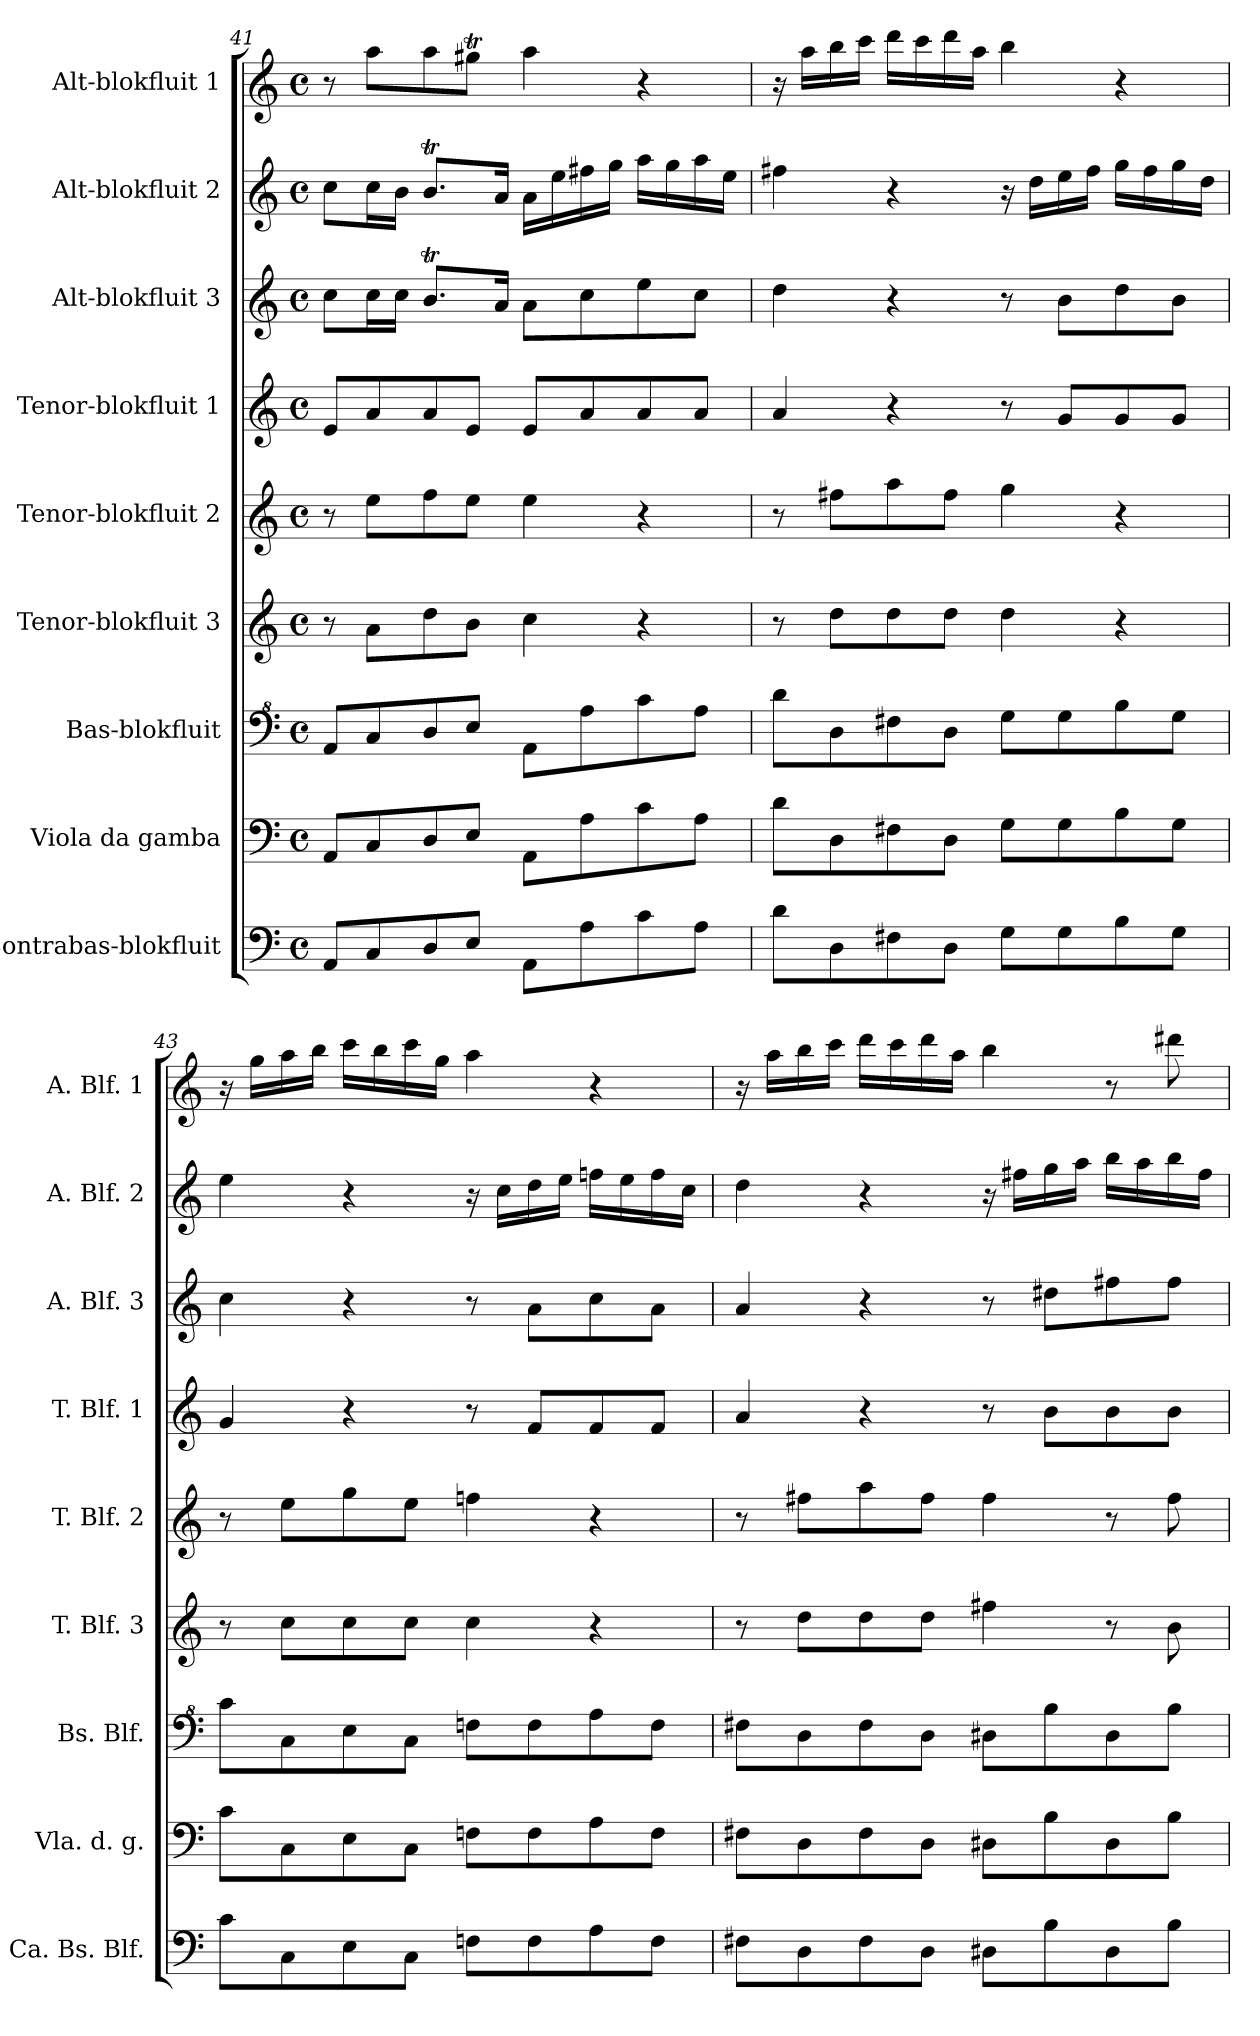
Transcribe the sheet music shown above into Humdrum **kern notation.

**kern	**kern	**kern	**kern	**kern	**kern	**kern	**kern	**kern
*part9	*part8	*part7	*part6	*part5	*part4	*part3	*part2	*part1
*staff9	*staff8	*staff7	*staff6	*staff5	*staff4	*staff3	*staff2	*staff1
*I"Contrabas-blokfluit	*I"Viola da gamba	*I"Bas-blokfluit	*I"Tenor-blokfluit 3	*I"Tenor-blokfluit 2	*I"Tenor-blokfluit 1	*I"Alt-blokfluit 3	*I"Alt-blokfluit 2	*I"Alt-blokfluit 1
*I'Ca. Bs. Blf.	*I'Vla. d. g.	*I'Bs. Blf.	*I'T. Blf. 3	*I'T. Blf. 2	*I'T. Blf. 1	*I'A. Blf. 3	*I'A. Blf. 2	*I'A. Blf. 1
!!LO:PB:g=z
*clefF4	*clefF4	*clefF^4	*clefG2	*clefG2	*clefG2	*clefG2	*clefG2	*clefG2
*k[]	*k[]	*k[]	*k[]	*k[]	*k[]	*k[]	*k[]	*k[]
*M4/4	*M4/4	*M4/4	*M4/4	*M4/4	*M4/4	*M4/4	*M4/4	*M4/4
*met(c)	*met(c)	*met(c)	*met(c)	*met(c)	*met(c)	*met(c)	*met(c)	*met(c)
=41	=41	=41	=41	=41	=41	=41	=41	=41
8AA/L	8AA/L	8A/L	8r	8r	8e/L	8cc\L	8cc\L	8r
8C/	8C/	8c/	8a\L	8ee\L	8a/	16cc\L	16cc\L	8aa\L
.	.	.	.	.	.	16cc\JJ	16b\JJ	.
8D/	8D/	8d/	8dd\	8ff\	8a/	8.bt/L	8.bt/L	8aa\
8E/J	8E/J	8e/J	8b\J	8ee\J	8e/J	.	.	8gg#Xt\J
.	.	.	.	.	.	16a/Jk	16a/Jk	.
8AA\L	8AA\L	8A\L	4cc\	4ee\	8e/L	8a\L	16a\LL	4aa\
.	.	.	.	.	.	.	16ee\	.
8A\	8A\	8a\	.	.	8a/	8cc\	16ff#X\	.
.	.	.	.	.	.	.	16gg\JJ	.
8c\	8c\	8cc\	4r	4r	8a/	8ee\	16aa\LL	4r
.	.	.	.	.	.	.	16gg\	.
8A\J	8A\J	8a\J	.	.	8a/J	8cc\J	16aa\	.
.	.	.	.	.	.	.	16ee\JJ	.
=42	=42	=42	=42	=42	=42	=42	=42	=42
8d\L	8d\L	8dd\L	8r	8r	4a/	4dd\	4ff#X\	16r
.	.	.	.	.	.	.	.	16aa\LL
8D\	8D\	8d\	8dd\L	8ff#X\L	.	.	.	16bb\
.	.	.	.	.	.	.	.	16ccc\JJ
8F#X\	8F#X\	8f#X\	8dd\	8aa\	4r	4r	4r	16ddd\LL
.	.	.	.	.	.	.	.	16ccc\
8D\J	8D\J	8d\J	8dd\J	8ff#\J	.	.	.	16ddd\
.	.	.	.	.	.	.	.	16aa\JJ
8G\L	8G\L	8g\L	4dd\	4gg\	8r	8r	16r	4bb\
.	.	.	.	.	.	.	16dd\LL	.
8G\	8G\	8g\	.	.	8g/L	8b\L	16ee\	.
.	.	.	.	.	.	.	16ff#\JJ	.
8B\	8B\	8b\	4r	4r	8g/	8dd\	16gg\LL	4r
.	.	.	.	.	.	.	16ff#\	.
8G\J	8G\J	8g\J	.	.	8g/J	8b\J	16gg\	.
.	.	.	.	.	.	.	16dd\JJ	.
!!LO:PB:g=z
=43	=43	=43	=43	=43	=43	=43	=43	=43
8c\L	8c\L	8cc\L	8r	8r	4g/	4cc\	4ee\	16r
.	.	.	.	.	.	.	.	16gg\LL
8C\	8C\	8c\	8cc\L	8ee\L	.	.	.	16aa\
.	.	.	.	.	.	.	.	16bb\JJ
8E\	8E\	8e\	8cc\	8gg\	4r	4r	4r	16ccc\LL
.	.	.	.	.	.	.	.	16bb\
8C\J	8C\J	8c\J	8cc\J	8ee\J	.	.	.	16ccc\
.	.	.	.	.	.	.	.	16gg\JJ
8Fn\L	8Fn\L	8fn\L	4cc\	4ffn\	8r	8r	16r	4aa\
.	.	.	.	.	.	.	16cc\LL	.
8F\	8F\	8f\	.	.	8f/L	8a\L	16dd\	.
.	.	.	.	.	.	.	16ee\JJ	.
8A\	8A\	8a\	4r	4r	8f/	8cc\	16ffn\LL	4r
.	.	.	.	.	.	.	16ee\	.
8F\J	8F\J	8f\J	.	.	8f/J	8a\J	16ff\	.
.	.	.	.	.	.	.	16cc\JJ	.
=44	=44	=44	=44	=44	=44	=44	=44	=44
8F#X\L	8F#X\L	8f#X\L	8r	8r	4a/	4a/	4dd\	16r
.	.	.	.	.	.	.	.	16aa\LL
8D\	8D\	8d\	8dd\L	8ff#X\L	.	.	.	16bb\
.	.	.	.	.	.	.	.	16ccc\JJ
8F#\	8F#\	8f#\	8dd\	8aa\	4r	4r	4r	16ddd\LL
.	.	.	.	.	.	.	.	16ccc\
8D\J	8D\J	8d\J	8dd\J	8ff#\J	.	.	.	16ddd\
.	.	.	.	.	.	.	.	16aa\JJ
8D#X\L	8D#X\L	8d#X\L	4ff#X\	4ff#\	8r	8r	16r	4bb\
.	.	.	.	.	.	.	16ff#X\LL	.
8B\	8B\	8b\	.	.	8b\L	8dd#X\L	16gg\	.
.	.	.	.	.	.	.	16aa\JJ	.
8D#\	8D#\	8d#\	8r	8r	8b\	8ff#X\	16bb\LL	8r
.	.	.	.	.	.	.	16aa\	.
8B\J	8B\J	8b\J	8b\	8ff#\	8b\J	8ff#\J	16bb\	8ddd#X\
.	.	.	.	.	.	.	16ff#\JJ	.
=	=	=	=	=	=	=	=	=
*-	*-	*-	*-	*-	*-	*-	*-	*-
